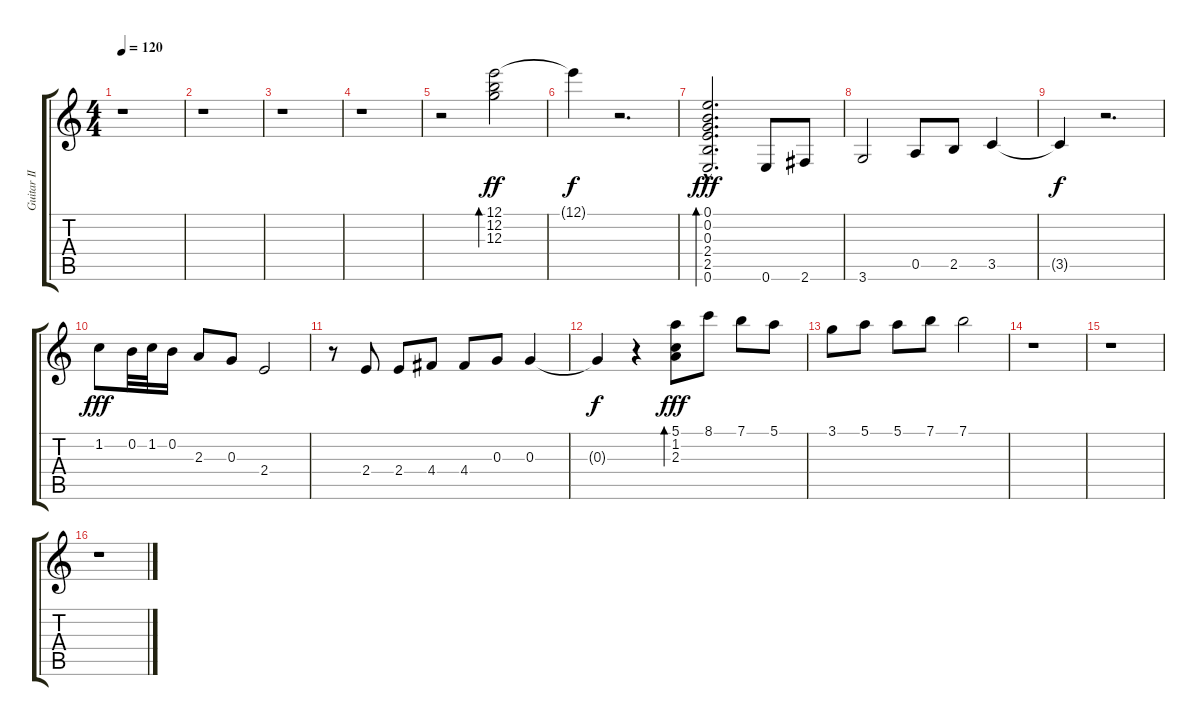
\track ("Guitar II (Emppu)" "Guitar II ") {instrument acousticguitarsteel}
\staff {score tabs}
\tuning (E4 B3 G3 D3 A2 E2) {hide}
\ts (4 4)
\tempo 120
\clef g2
\ks c
r.1{dy ff instrument acousticguitarsteel} |
r.1 |
r.1 |
r.1 |
r.2 (12.1 12.2 12.3).2{bd 480} |
12.1{t}.4{dy f} r.2{d} |
(0.1{hac} 0.2{hac} 0.3{hac} 2.4{hac} 2.5{hac} 0.6{hac}).2{d bd 120 dy fff} 0.6.8 2.6.8 |
3.6.2 0.5.8 2.5.8 3.5.4 |
3.5{t}.4{dy f} r.2{d} |
1.2.8{dy fff} 0.2.32 1.2.32 0.2.16 2.3.8 0.3.8 2.4.2 |
r.8 2.4.8 2.4.8 4.4.8 4.4.8 0.3.8 0.3.4 |
0.3{t}.4{dy f} r.4 (5.1 1.2 2.3).8{bd 240 dy fff} 8.1.8 7.1.8 5.1.8 |
3.1.8 5.1.8 5.1.8 7.1.8 7.1.2 |
r.1 |
r.1 |
r.1
